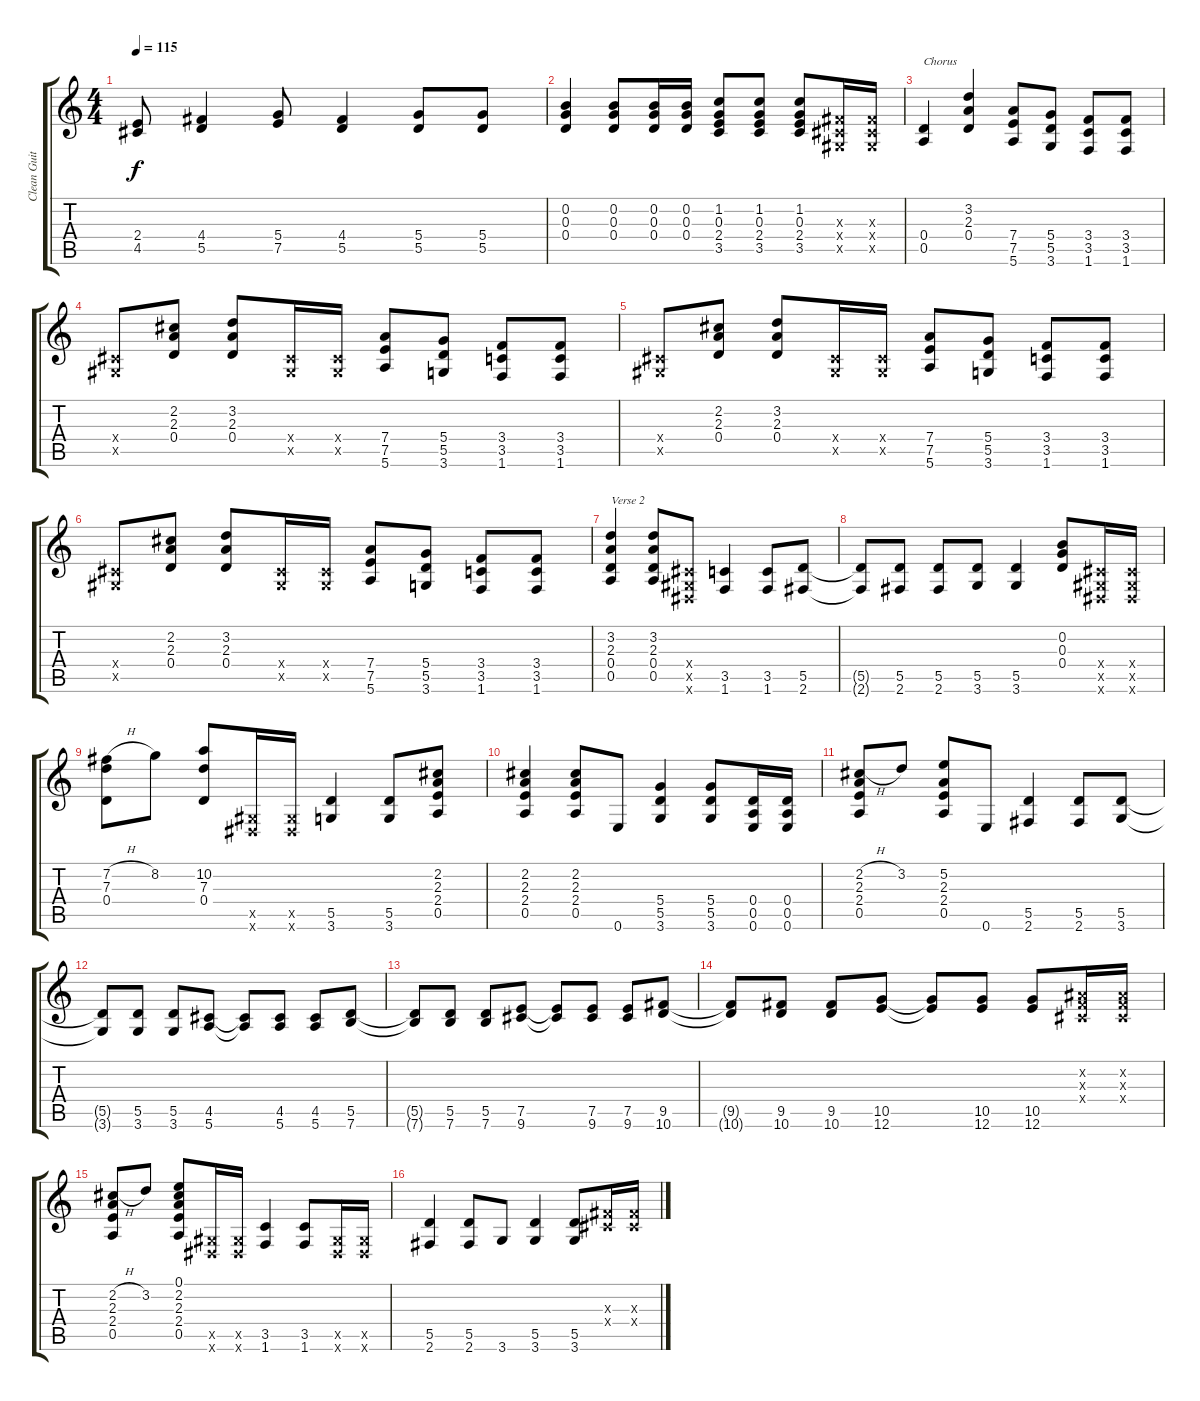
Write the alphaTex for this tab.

\track ("Clean Guitar" "Clean Guit") {instrument electricguitarclean}
\staff {score tabs}
\tuning (E4 B3 G3 D3 A2 E2) {hide}
\ts (4 4)
\tempo 115
\clef g2
\ks c
(2.4{t} 4.5{t}).8{dy f} (4.4 5.5).4 (5.4 7.5).8 (4.4 5.5).4 (5.4 5.5).8 (5.4 5.5).8 |
(0.2 0.3 0.4).4 (0.2 0.3 0.4).8 (0.2 0.3 0.4).16 (0.2 0.3 0.4).16 (1.2 0.3 2.4 3.5).8 (1.2 0.3 2.4 3.5).8 (1.2 0.3 2.4 3.5).8 (-1.3{x} -1.4{x} -1.5{x}).16 (-1.3{x} -1.4{x} -1.5{x}).16 |
(0.4 0.5).4{txt "Chorus"} (3.2 2.3 0.4).4 (7.4 7.5 5.6).8 (5.4 5.5 3.6).8 (3.4 3.5 1.6).8 (3.4 3.5 1.6).8 |
(-1.4{x} -1.5{x}).8 (2.2 2.3 0.4).8 (3.2 2.3 0.4).8 (-1.4{x} -1.5{x}).16 (-1.4{x} -1.5{x}).16 (7.4 7.5 5.6).8 (5.4 5.5 3.6).8 (3.4 3.5 1.6).8 (3.4 3.5 1.6).8 |
(-1.4{x} -1.5{x}).8 (2.2 2.3 0.4).8 (3.2 2.3 0.4).8 (-1.4{x} -1.5{x}).16 (-1.4{x} -1.5{x}).16 (7.4 7.5 5.6).8 (5.4 5.5 3.6).8 (3.4 3.5 1.6).8 (3.4 3.5 1.6).8 |
(-1.4{x} -1.5{x}).8 (2.2 2.3 0.4).8 (3.2 2.3 0.4).8 (-1.4{x} -1.5{x}).16 (-1.4{x} -1.5{x}).16 (7.4 7.5 5.6).8 (5.4 5.5 3.6).8 (3.4 3.5 1.6).8 (3.4 3.5 1.6).8 |
(3.2 2.3 0.4 0.5).4{txt "Verse 2"} (3.2 2.3 0.4 0.5).8 (-1.4{x} -1.5{x} -1.6{x}).8 (3.5 1.6).4 (3.5 1.6).8 (5.5 2.6).8 |
(5.5{t} 2.6{t}).8 (5.5 2.6).8 (5.5 2.6).8 (5.5 3.6).8 (5.5 3.6).4 (0.2 0.3 0.4).8 (-1.4{x} -1.5{x} -1.6{x}).16 (-1.4{x} -1.5{x} -1.6{x}).16 |
(7.2{h} 7.3 0.4).8 8.2.8 (10.2 7.3 0.4).8 (-1.5{x} -1.6{x}).16 (-1.5{x} -1.6{x}).16 (5.5 3.6).4 (5.5 3.6).8 (2.2 2.3 2.4 0.5).8 |
(2.2 2.3 2.4 0.5).4 (2.2 2.3 2.4 0.5).8 0.6.8 (5.4 5.5 3.6).4 (5.4 5.5 3.6).8 (0.4 0.5 0.6).16 (0.4 0.5 0.6).16 |
(2.2{h} 2.3 2.4 0.5).8 3.2.8 (5.2 2.3 2.4 0.5).8 0.6.8 (5.5 2.6).4 (5.5 2.6).8 (5.5 3.6).8 |
(5.5{t} 3.6{t}).8 (5.5 3.6).8 (5.5 3.6).8 (4.5 5.6).8 (4.5{t} 5.6{t}).8 (4.5 5.6).8 (4.5 5.6).8 (5.5 7.6).8 |
(5.5{t} 7.6{t}).8 (5.5 7.6).8 (5.5 7.6).8 (7.5 9.6).8 (7.5{t} 9.6{t}).8 (7.5 9.6).8 (7.5 9.6).8 (9.5 10.6).8 |
(9.5{t} 10.6{t}).8 (9.5 10.6).8 (9.5 10.6).8 (10.5 12.6).8 (10.5{t} 12.6{t}).8 (10.5 12.6).8 (10.5 12.6).8 (-1.2{x} -1.3{x} -1.4{x}).16 (-1.2{x} -1.3{x} -1.4{x}).16 |
(2.2{h} 2.3 2.4 0.5).8 3.2.8 (0.1 2.2 2.3 2.4 0.5).8 (-1.5{x} -1.6{x}).16 (-1.5{x} -1.6{x}).16 (3.5 1.6).4 (3.5 1.6).8 (-1.5{x} -1.6{x}).16 (-1.5{x} -1.6{x}).16 |
(5.5 2.6).4 (5.5 2.6).8 3.6.8 (5.5 3.6).4 (5.5 3.6).8 (-1.3{x} -1.4{x}).16 (-1.3{x} -1.4{x}).16
